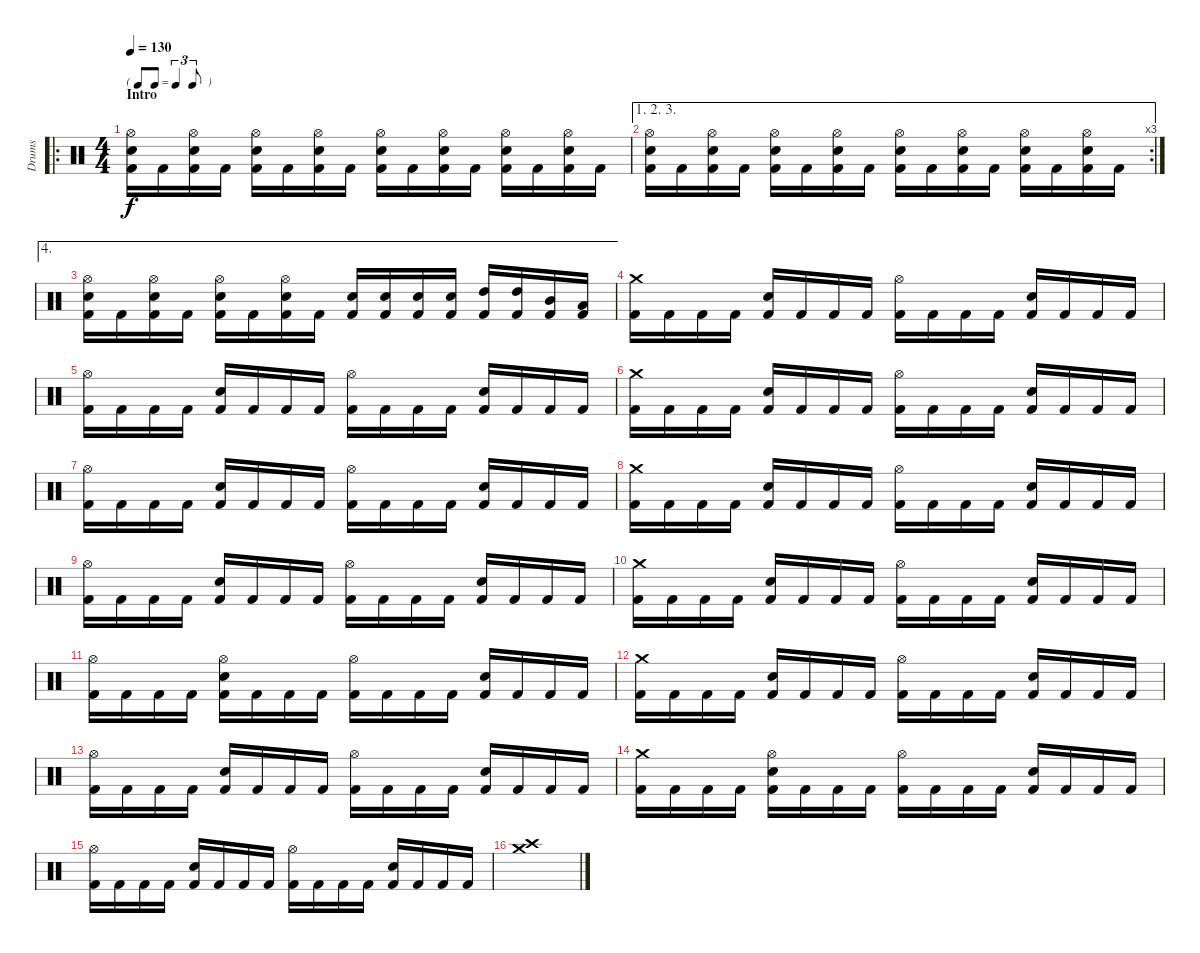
\track ("Drums" "Drums") {instrument percussion}
\staff {score}
\articulation defaults
\ro
\ts (4 4)
\tf triplet8th
\section ("" "Intro")
\tempo 130
\tempo 150
\tempo 130
\clef neutral
\ks c
("Kick (hit) 2" "Electric Snare (hit)" "Hi-Hat (open)").16{dy f} "Kick (hit) 2".16 ("Kick (hit) 2" "Electric Snare (hit)" "Hi-Hat (open)").16 "Kick (hit) 2".16 ("Kick (hit) 2" "Electric Snare (hit)" "Hi-Hat (open)").16 "Kick (hit) 2".16 ("Kick (hit) 2" "Electric Snare (hit)" "Hi-Hat (open)").16 "Kick (hit) 2".16 ("Kick (hit) 2" "Electric Snare (hit)" "Hi-Hat (open)").16 "Kick (hit) 2".16 ("Kick (hit) 2" "Electric Snare (hit)" "Hi-Hat (open)").16 "Kick (hit) 2".16 ("Kick (hit) 2" "Electric Snare (hit)" "Hi-Hat (open)").16 "Kick (hit) 2".16 ("Kick (hit) 2" "Electric Snare (hit)" "Hi-Hat (open)").16 "Kick (hit) 2".16 |
\ae (1 2 3)
\rc 3
("Kick (hit) 2" "Electric Snare (hit)" "Hi-Hat (open)").16 "Kick (hit) 2".16 ("Kick (hit) 2" "Electric Snare (hit)" "Hi-Hat (open)").16 "Kick (hit) 2".16 ("Kick (hit) 2" "Electric Snare (hit)" "Hi-Hat (open)").16 "Kick (hit) 2".16 ("Kick (hit) 2" "Electric Snare (hit)" "Hi-Hat (open)").16 "Kick (hit) 2".16 ("Kick (hit) 2" "Electric Snare (hit)" "Hi-Hat (open)").16 "Kick (hit) 2".16 ("Kick (hit) 2" "Electric Snare (hit)" "Hi-Hat (open)").16 "Kick (hit) 2".16 ("Kick (hit) 2" "Electric Snare (hit)" "Hi-Hat (open)").16 "Kick (hit) 2".16 ("Kick (hit) 2" "Electric Snare (hit)" "Hi-Hat (open)").16 "Kick (hit) 2".16 |
\ae 4
("Kick (hit) 2" "Electric Snare (hit)" "Hi-Hat (open)").16 "Kick (hit) 2".16 ("Kick (hit) 2" "Electric Snare (hit)" "Hi-Hat (open)").16 "Kick (hit) 2".16 ("Kick (hit) 2" "Electric Snare (hit)" "Hi-Hat (open)").16 "Kick (hit) 2".16 ("Kick (hit) 2" "Electric Snare (hit)" "Hi-Hat (open)").16 "Kick (hit) 2".16 ("Kick (hit) 2" "Electric Snare (hit)").16 ("Kick (hit) 2" "Electric Snare (hit)").16 ("Kick (hit) 2" "Electric Snare (hit)").16 ("Kick (hit) 2" "Electric Snare (hit)").16 ("Kick (hit) 2" "High Tom (hit)").16 ("Kick (hit) 2" "High Tom (hit)").16 ("Kick (hit) 2" "Mid Tom (hit)").16 ("Kick (hit) 2" "Low Tom (hit)").16 |
("Kick (hit) 2" "Crash medium (hit)").16 "Kick (hit) 2".16 "Kick (hit) 2".16 "Kick (hit) 2".16 ("Kick (hit) 2" "Electric Snare (hit)").16 "Kick (hit) 2".16 "Kick (hit) 2".16 "Kick (hit) 2".16 ("Kick (hit) 2" "Hi-Hat (open)").16 "Kick (hit) 2".16 "Kick (hit) 2".16 "Kick (hit) 2".16 ("Kick (hit) 2" "Electric Snare (hit)").16 "Kick (hit) 2".16 "Kick (hit) 2".16 "Kick (hit) 2".16 |
("Kick (hit) 2" "Hi-Hat (open)").16 "Kick (hit) 2".16 "Kick (hit) 2".16 "Kick (hit) 2".16 ("Kick (hit) 2" "Electric Snare (hit)").16 "Kick (hit) 2".16 "Kick (hit) 2".16 "Kick (hit) 2".16 ("Kick (hit) 2" "Hi-Hat (open)").16 "Kick (hit) 2".16 "Kick (hit) 2".16 "Kick (hit) 2".16 ("Kick (hit) 2" "Electric Snare (hit)").16 "Kick (hit) 2".16 "Kick (hit) 2".16 "Kick (hit) 2".16 |
("Kick (hit) 2" "Crash medium (hit)").16 "Kick (hit) 2".16 "Kick (hit) 2".16 "Kick (hit) 2".16 ("Kick (hit) 2" "Electric Snare (hit)").16 "Kick (hit) 2".16 "Kick (hit) 2".16 "Kick (hit) 2".16 ("Kick (hit) 2" "Hi-Hat (open)").16 "Kick (hit) 2".16 "Kick (hit) 2".16 "Kick (hit) 2".16 ("Kick (hit) 2" "Electric Snare (hit)").16 "Kick (hit) 2".16 "Kick (hit) 2".16 "Kick (hit) 2".16 |
("Kick (hit) 2" "Hi-Hat (open)").16 "Kick (hit) 2".16 "Kick (hit) 2".16 "Kick (hit) 2".16 ("Kick (hit) 2" "Electric Snare (hit)").16 "Kick (hit) 2".16 "Kick (hit) 2".16 "Kick (hit) 2".16 ("Kick (hit) 2" "Hi-Hat (open)").16 "Kick (hit) 2".16 "Kick (hit) 2".16 "Kick (hit) 2".16 ("Kick (hit) 2" "Electric Snare (hit)").16 "Kick (hit) 2".16 "Kick (hit) 2".16 "Kick (hit) 2".16 |
("Kick (hit) 2" "Crash medium (hit)").16 "Kick (hit) 2".16 "Kick (hit) 2".16 "Kick (hit) 2".16 ("Kick (hit) 2" "Electric Snare (hit)").16 "Kick (hit) 2".16 "Kick (hit) 2".16 "Kick (hit) 2".16 ("Kick (hit) 2" "Hi-Hat (open)").16 "Kick (hit) 2".16 "Kick (hit) 2".16 "Kick (hit) 2".16 ("Kick (hit) 2" "Electric Snare (hit)").16 "Kick (hit) 2".16 "Kick (hit) 2".16 "Kick (hit) 2".16 |
("Kick (hit) 2" "Hi-Hat (open)").16 "Kick (hit) 2".16 "Kick (hit) 2".16 "Kick (hit) 2".16 ("Kick (hit) 2" "Electric Snare (hit)").16 "Kick (hit) 2".16 "Kick (hit) 2".16 "Kick (hit) 2".16 ("Kick (hit) 2" "Hi-Hat (open)").16 "Kick (hit) 2".16 "Kick (hit) 2".16 "Kick (hit) 2".16 ("Kick (hit) 2" "Electric Snare (hit)").16 "Kick (hit) 2".16 "Kick (hit) 2".16 "Kick (hit) 2".16 |
("Kick (hit) 2" "Crash medium (hit)").16 "Kick (hit) 2".16 "Kick (hit) 2".16 "Kick (hit) 2".16 ("Kick (hit) 2" "Electric Snare (hit)").16 "Kick (hit) 2".16 "Kick (hit) 2".16 "Kick (hit) 2".16 ("Kick (hit) 2" "Hi-Hat (open)").16 "Kick (hit) 2".16 "Kick (hit) 2".16 "Kick (hit) 2".16 ("Kick (hit) 2" "Electric Snare (hit)").16 "Kick (hit) 2".16 "Kick (hit) 2".16 "Kick (hit) 2".16 |
("Kick (hit) 2" "Hi-Hat (open)").16 "Kick (hit) 2".16 "Kick (hit) 2".16 "Kick (hit) 2".16 ("Kick (hit) 2" "Electric Snare (hit)" "Hi-Hat (open)").16 "Kick (hit) 2".16 "Kick (hit) 2".16 "Kick (hit) 2".16 ("Kick (hit) 2" "Hi-Hat (open)").16 "Kick (hit) 2".16 "Kick (hit) 2".16 "Kick (hit) 2".16 ("Kick (hit) 2" "Electric Snare (hit)").16 "Kick (hit) 2".16 "Kick (hit) 2".16 "Kick (hit) 2".16 |
("Kick (hit) 2" "Crash medium (hit)").16 "Kick (hit) 2".16 "Kick (hit) 2".16 "Kick (hit) 2".16 ("Kick (hit) 2" "Electric Snare (hit)").16 "Kick (hit) 2".16 "Kick (hit) 2".16 "Kick (hit) 2".16 ("Kick (hit) 2" "Hi-Hat (open)").16 "Kick (hit) 2".16 "Kick (hit) 2".16 "Kick (hit) 2".16 ("Kick (hit) 2" "Electric Snare (hit)").16 "Kick (hit) 2".16 "Kick (hit) 2".16 "Kick (hit) 2".16 |
("Kick (hit) 2" "Hi-Hat (open)").16 "Kick (hit) 2".16 "Kick (hit) 2".16 "Kick (hit) 2".16 ("Kick (hit) 2" "Electric Snare (hit)").16 "Kick (hit) 2".16 "Kick (hit) 2".16 "Kick (hit) 2".16 ("Kick (hit) 2" "Hi-Hat (open)").16 "Kick (hit) 2".16 "Kick (hit) 2".16 "Kick (hit) 2".16 ("Kick (hit) 2" "Electric Snare (hit)").16 "Kick (hit) 2".16 "Kick (hit) 2".16 "Kick (hit) 2".16 |
("Kick (hit) 2" "Crash medium (hit)").16 "Kick (hit) 2".16 "Kick (hit) 2".16 "Kick (hit) 2".16 ("Kick (hit) 2" "Electric Snare (hit)" "Hi-Hat (open)").16 "Kick (hit) 2".16 "Kick (hit) 2".16 "Kick (hit) 2".16 ("Kick (hit) 2" "Hi-Hat (open)").16 "Kick (hit) 2".16 "Kick (hit) 2".16 "Kick (hit) 2".16 ("Kick (hit) 2" "Electric Snare (hit)").16 "Kick (hit) 2".16 "Kick (hit) 2".16 "Kick (hit) 2".16 |
("Kick (hit) 2" "Hi-Hat (open)").16 "Kick (hit) 2".16 "Kick (hit) 2".16 "Kick (hit) 2".16 ("Kick (hit) 2" "Electric Snare (hit)").16 "Kick (hit) 2".16 "Kick (hit) 2".16 "Kick (hit) 2".16 ("Kick (hit) 2" "Hi-Hat (open)").16 "Kick (hit) 2".16 "Kick (hit) 2".16 "Kick (hit) 2".16 ("Kick (hit) 2" "Electric Snare (hit)").16 "Kick (hit) 2".16 "Kick (hit) 2".16 "Kick (hit) 2".16 |
("Crash high (hit)" "Crash medium (hit)").1
